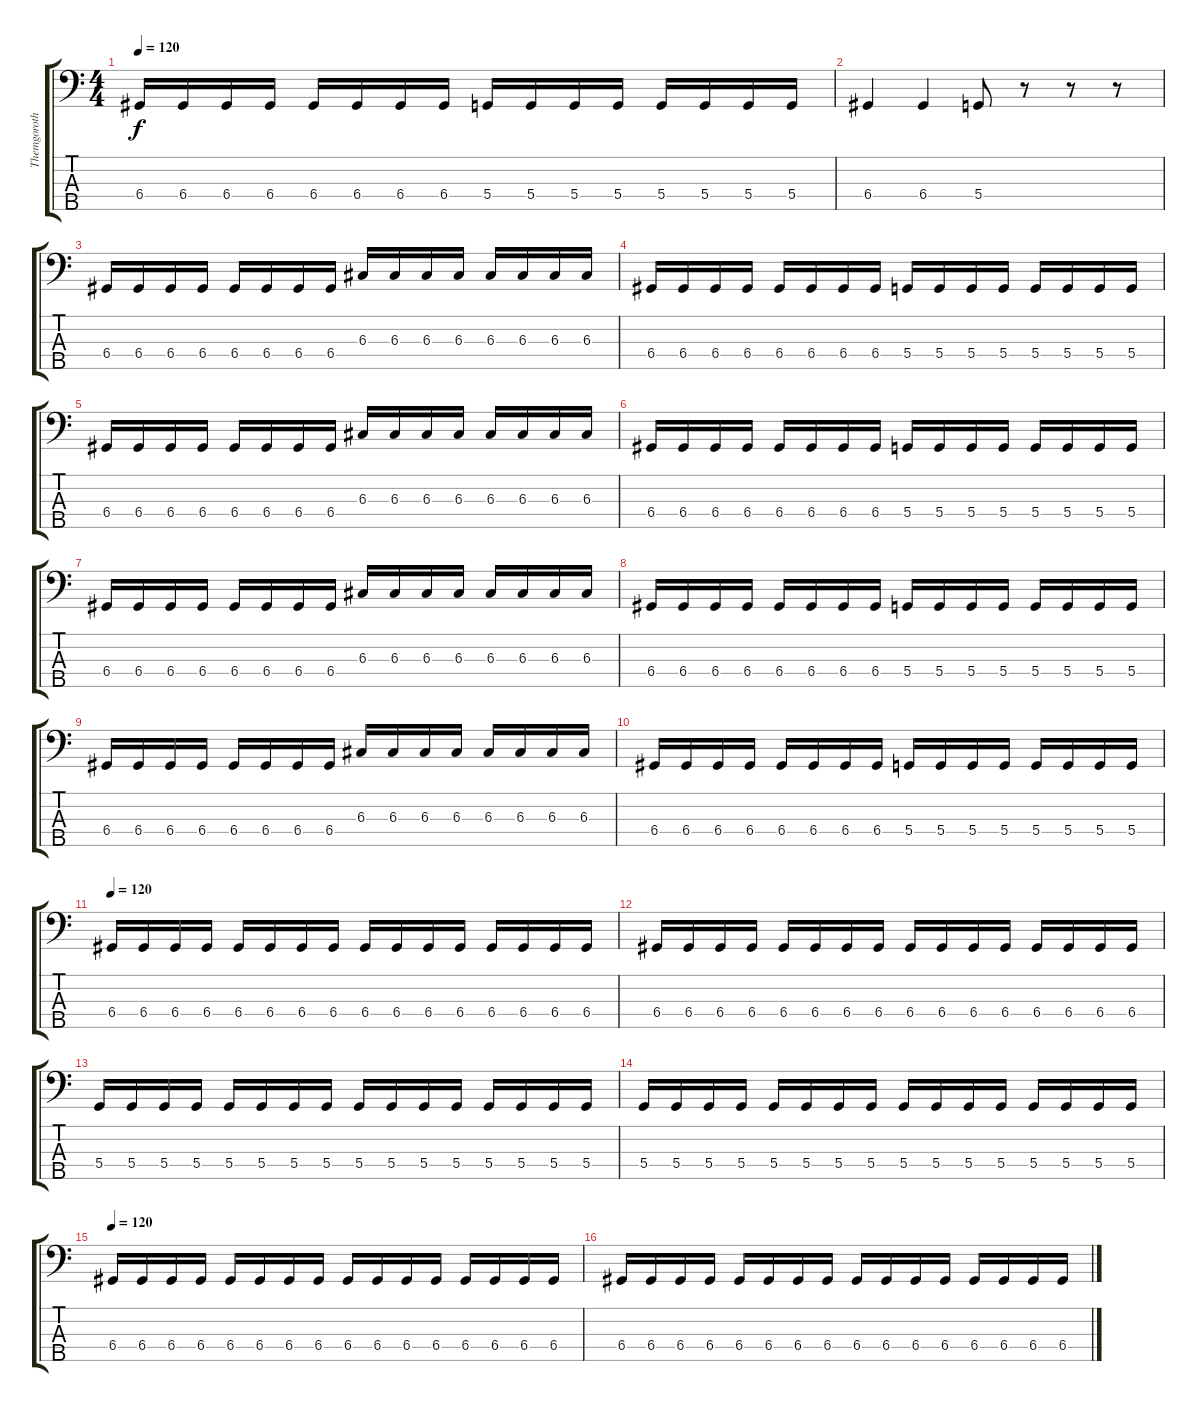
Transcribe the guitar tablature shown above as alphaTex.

\track ("Themgoroth" "Themgoroth") {instrument electricbasspick}
\staff {score tabs}
\tuning (F2 C2 G1 D1 A0) {hide}
\ts (4 4)
\tempo 120
\clef f4
\ks c
6.4.16{dy f} 6.4.16 6.4.16 6.4.16 6.4.16 6.4.16 6.4.16 6.4.16 5.4.16 5.4.16 5.4.16 5.4.16 5.4.16 5.4.16 5.4.16 5.4.16 |
6.4.4 6.4.4 5.4.8 r.8 r.8 r.8 |
6.4.16 6.4.16 6.4.16 6.4.16 6.4.16 6.4.16 6.4.16 6.4.16 6.3.16 6.3.16 6.3.16 6.3.16 6.3.16 6.3.16 6.3.16 6.3.16 |
6.4.16 6.4.16 6.4.16 6.4.16 6.4.16 6.4.16 6.4.16 6.4.16 5.4.16 5.4.16 5.4.16 5.4.16 5.4.16 5.4.16 5.4.16 5.4.16 |
6.4.16 6.4.16 6.4.16 6.4.16 6.4.16 6.4.16 6.4.16 6.4.16 6.3.16 6.3.16 6.3.16 6.3.16 6.3.16 6.3.16 6.3.16 6.3.16 |
6.4.16 6.4.16 6.4.16 6.4.16 6.4.16 6.4.16 6.4.16 6.4.16 5.4.16 5.4.16 5.4.16 5.4.16 5.4.16 5.4.16 5.4.16 5.4.16 |
6.4.16 6.4.16 6.4.16 6.4.16 6.4.16 6.4.16 6.4.16 6.4.16 6.3.16 6.3.16 6.3.16 6.3.16 6.3.16 6.3.16 6.3.16 6.3.16 |
6.4.16 6.4.16 6.4.16 6.4.16 6.4.16 6.4.16 6.4.16 6.4.16 5.4.16 5.4.16 5.4.16 5.4.16 5.4.16 5.4.16 5.4.16 5.4.16 |
6.4.16 6.4.16 6.4.16 6.4.16 6.4.16 6.4.16 6.4.16 6.4.16 6.3.16 6.3.16 6.3.16 6.3.16 6.3.16 6.3.16 6.3.16 6.3.16 |
6.4.16 6.4.16 6.4.16 6.4.16 6.4.16 6.4.16 6.4.16 6.4.16 5.4.16 5.4.16 5.4.16 5.4.16 5.4.16 5.4.16 5.4.16 5.4.16 |
\tempo 120
6.4.16 6.4.16 6.4.16 6.4.16 6.4.16 6.4.16 6.4.16 6.4.16 6.4.16 6.4.16 6.4.16 6.4.16 6.4.16 6.4.16 6.4.16 6.4.16 |
6.4.16 6.4.16 6.4.16 6.4.16 6.4.16 6.4.16 6.4.16 6.4.16 6.4.16 6.4.16 6.4.16 6.4.16 6.4.16 6.4.16 6.4.16 6.4.16 |
5.4.16 5.4.16 5.4.16 5.4.16 5.4.16 5.4.16 5.4.16 5.4.16 5.4.16 5.4.16 5.4.16 5.4.16 5.4.16 5.4.16 5.4.16 5.4.16 |
5.4.16 5.4.16 5.4.16 5.4.16 5.4.16 5.4.16 5.4.16 5.4.16 5.4.16 5.4.16 5.4.16 5.4.16 5.4.16 5.4.16 5.4.16 5.4.16 |
\tempo 120
6.4.16 6.4.16 6.4.16 6.4.16 6.4.16 6.4.16 6.4.16 6.4.16 6.4.16 6.4.16 6.4.16 6.4.16 6.4.16 6.4.16 6.4.16 6.4.16 |
6.4.16 6.4.16 6.4.16 6.4.16 6.4.16 6.4.16 6.4.16 6.4.16 6.4.16 6.4.16 6.4.16 6.4.16 6.4.16 6.4.16 6.4.16 6.4.16
